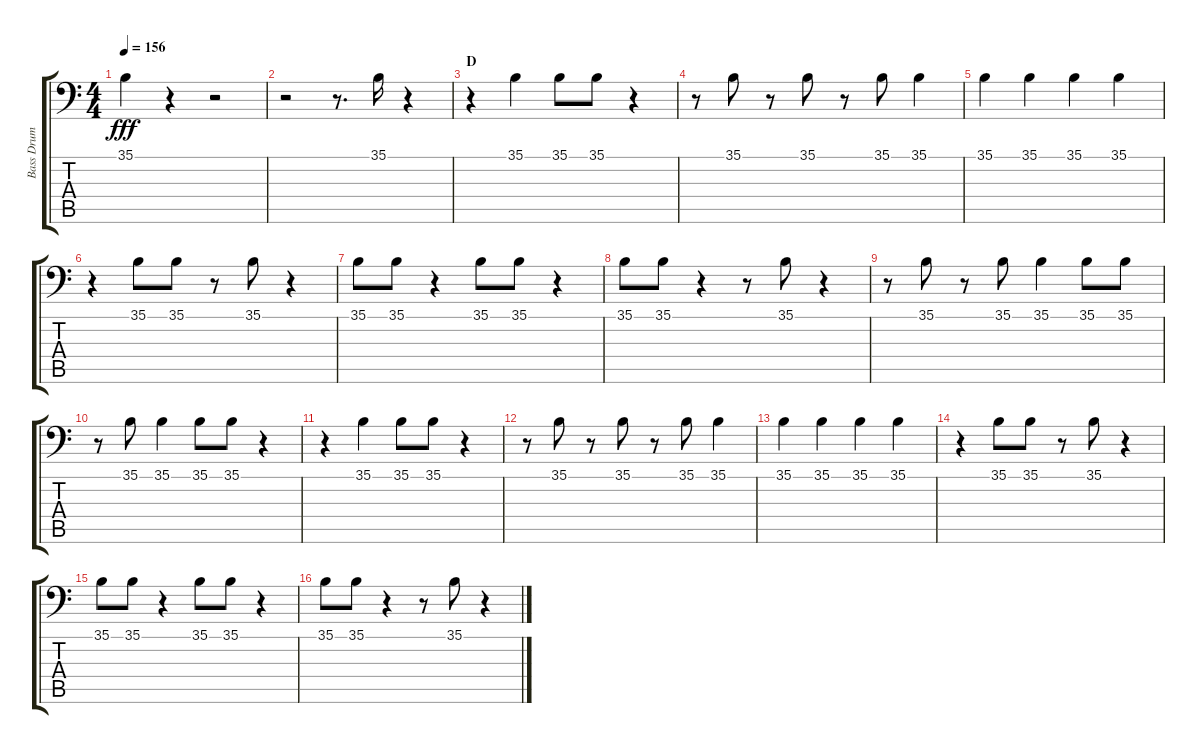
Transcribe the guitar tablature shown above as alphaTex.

\track ("Bass Drum" "Bass Drum") {instrument acousticgrandpiano}
\staff {score tabs}
\tuning (C-1 C-1 C-1 C-1 C-1 C-1) {hide}
\ts (4 4)
\tempo 156
\clef f4
\ks c
35.1.4{dy fff} r.4 r.2 |
r.2 r.8{d} 35.1.16 r.4 |
\section ("" "D")
r.4 35.1.4 35.1.8 35.1.8 r.4 |
r.8 35.1.8 r.8 35.1.8 r.8 35.1.8 35.1.4 |
35.1.4 35.1.4 35.1.4 35.1.4 |
r.4 35.1.8 35.1.8 r.8 35.1.8 r.4 |
35.1.8 35.1.8 r.4 35.1.8 35.1.8 r.4 |
35.1.8 35.1.8 r.4 r.8 35.1.8 r.4 |
r.8 35.1.8 r.8 35.1.8 35.1.4 35.1.8 35.1.8 |
r.8 35.1.8 35.1.4 35.1.8 35.1.8 r.4 |
r.4 35.1.4 35.1.8 35.1.8 r.4 |
r.8 35.1.8 r.8 35.1.8 r.8 35.1.8 35.1.4 |
35.1.4 35.1.4 35.1.4 35.1.4 |
r.4 35.1.8 35.1.8 r.8 35.1.8 r.4 |
35.1.8 35.1.8 r.4 35.1.8 35.1.8 r.4 |
35.1.8 35.1.8 r.4 r.8 35.1.8 r.4
